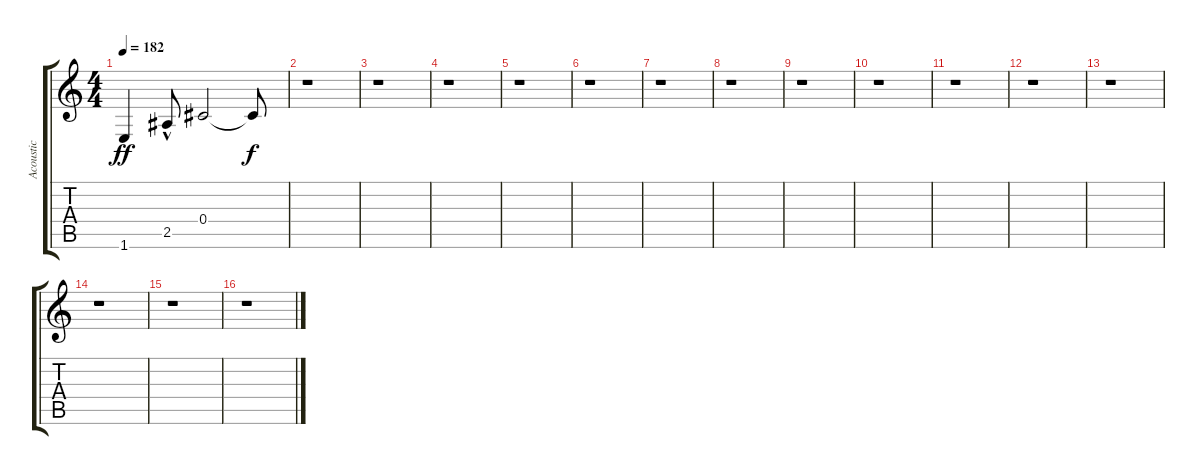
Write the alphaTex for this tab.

\track ("Acoustic " "Acoustic ") {instrument acousticguitarsteel}
\staff {score tabs}
\tuning (Eb4 Bb3 Gb3 Db3 Ab2 Eb2) {hide}
\ts (4 4)
\tempo 182
\clef g2
\ks c
1.6.4{dy ff} 2.5{hac}.8 0.4.2 0.4{t}.8{dy f} |
r.1 |
r.1 |
r.1 |
r.1 |
r.1 |
r.1 |
r.1 |
r.1 |
r.1 |
r.1 |
r.1 |
r.1 |
r.1 |
r.1 |
r.1
